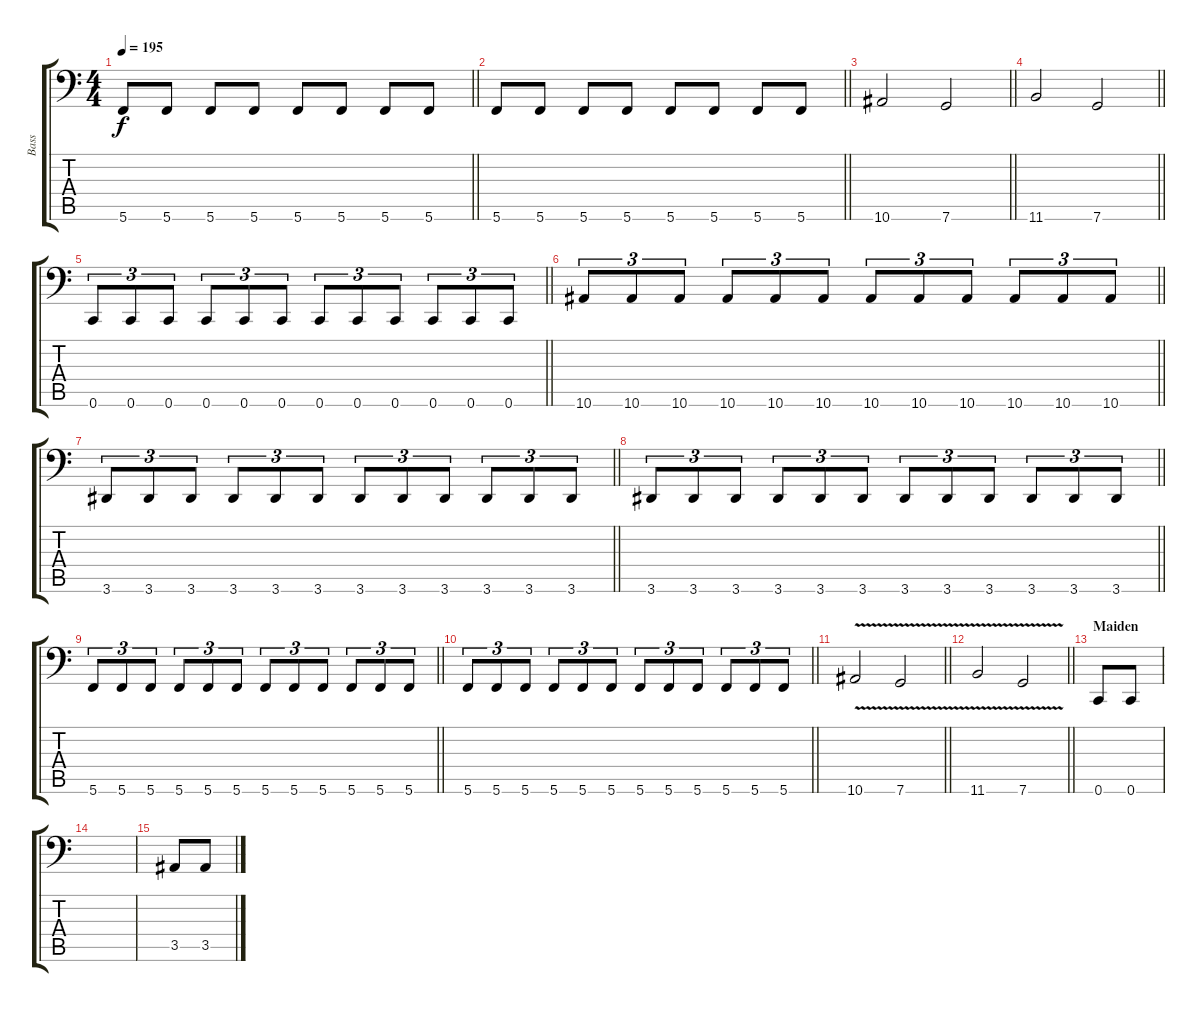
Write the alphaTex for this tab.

\track ("Bass" "Bass") {instrument electricbasspick}
\staff {score tabs}
\tuning (D3 A2 F2 C2 G1 C1) {hide}
\ts (4 4)
\tempo 195
\clef f4
\barLineRight lightlight
\ks c
5.6.8{dy f} 5.6.8 5.6.8 5.6.8 5.6.8 5.6.8 5.6.8 5.6.8 |
\barLineRight lightlight
5.6.8 5.6.8 5.6.8 5.6.8 5.6.8 5.6.8 5.6.8 5.6.8 |
\barLineRight lightlight
10.6.2 7.6.2 |
\barLineRight lightlight
11.6.2 7.6.2 |
\barLineRight lightlight
0.6.8{tu (3 2)} 0.6.8{tu (3 2)} 0.6.8{tu (3 2)} 0.6.8{tu (3 2)} 0.6.8{tu (3 2)} 0.6.8{tu (3 2)} 0.6.8{tu (3 2)} 0.6.8{tu (3 2)} 0.6.8{tu (3 2)} 0.6.8{tu (3 2)} 0.6.8{tu (3 2)} 0.6.8{tu (3 2)} |
\barLineRight lightlight
10.6.8{tu (3 2)} 10.6.8{tu (3 2)} 10.6.8{tu (3 2)} 10.6.8{tu (3 2)} 10.6.8{tu (3 2)} 10.6.8{tu (3 2)} 10.6.8{tu (3 2)} 10.6.8{tu (3 2)} 10.6.8{tu (3 2)} 10.6.8{tu (3 2)} 10.6.8{tu (3 2)} 10.6.8{tu (3 2)} |
\barLineRight lightlight
3.6.8{tu (3 2)} 3.6.8{tu (3 2)} 3.6.8{tu (3 2)} 3.6.8{tu (3 2)} 3.6.8{tu (3 2)} 3.6.8{tu (3 2)} 3.6.8{tu (3 2)} 3.6.8{tu (3 2)} 3.6.8{tu (3 2)} 3.6.8{tu (3 2)} 3.6.8{tu (3 2)} 3.6.8{tu (3 2)} |
\barLineRight lightlight
3.6.8{tu (3 2)} 3.6.8{tu (3 2)} 3.6.8{tu (3 2)} 3.6.8{tu (3 2)} 3.6.8{tu (3 2)} 3.6.8{tu (3 2)} 3.6.8{tu (3 2)} 3.6.8{tu (3 2)} 3.6.8{tu (3 2)} 3.6.8{tu (3 2)} 3.6.8{tu (3 2)} 3.6.8{tu (3 2)} |
\barLineRight lightlight
5.6.8{tu (3 2)} 5.6.8{tu (3 2)} 5.6.8{tu (3 2)} 5.6.8{tu (3 2)} 5.6.8{tu (3 2)} 5.6.8{tu (3 2)} 5.6.8{tu (3 2)} 5.6.8{tu (3 2)} 5.6.8{tu (3 2)} 5.6.8{tu (3 2)} 5.6.8{tu (3 2)} 5.6.8{tu (3 2)} |
\barLineRight lightlight
5.6.8{tu (3 2)} 5.6.8{tu (3 2)} 5.6.8{tu (3 2)} 5.6.8{tu (3 2)} 5.6.8{tu (3 2)} 5.6.8{tu (3 2)} 5.6.8{tu (3 2)} 5.6.8{tu (3 2)} 5.6.8{tu (3 2)} 5.6.8{tu (3 2)} 5.6.8{tu (3 2)} 5.6.8{tu (3 2)} |
\barLineRight lightlight
10.6{v}.2 7.6{v}.2 |
\barLineRight lightlight
11.6{v}.2 7.6{v}.2 |
\section ("" "Maiden")
0.6.8 0.6.8 |
|
3.5.8 3.5.8
